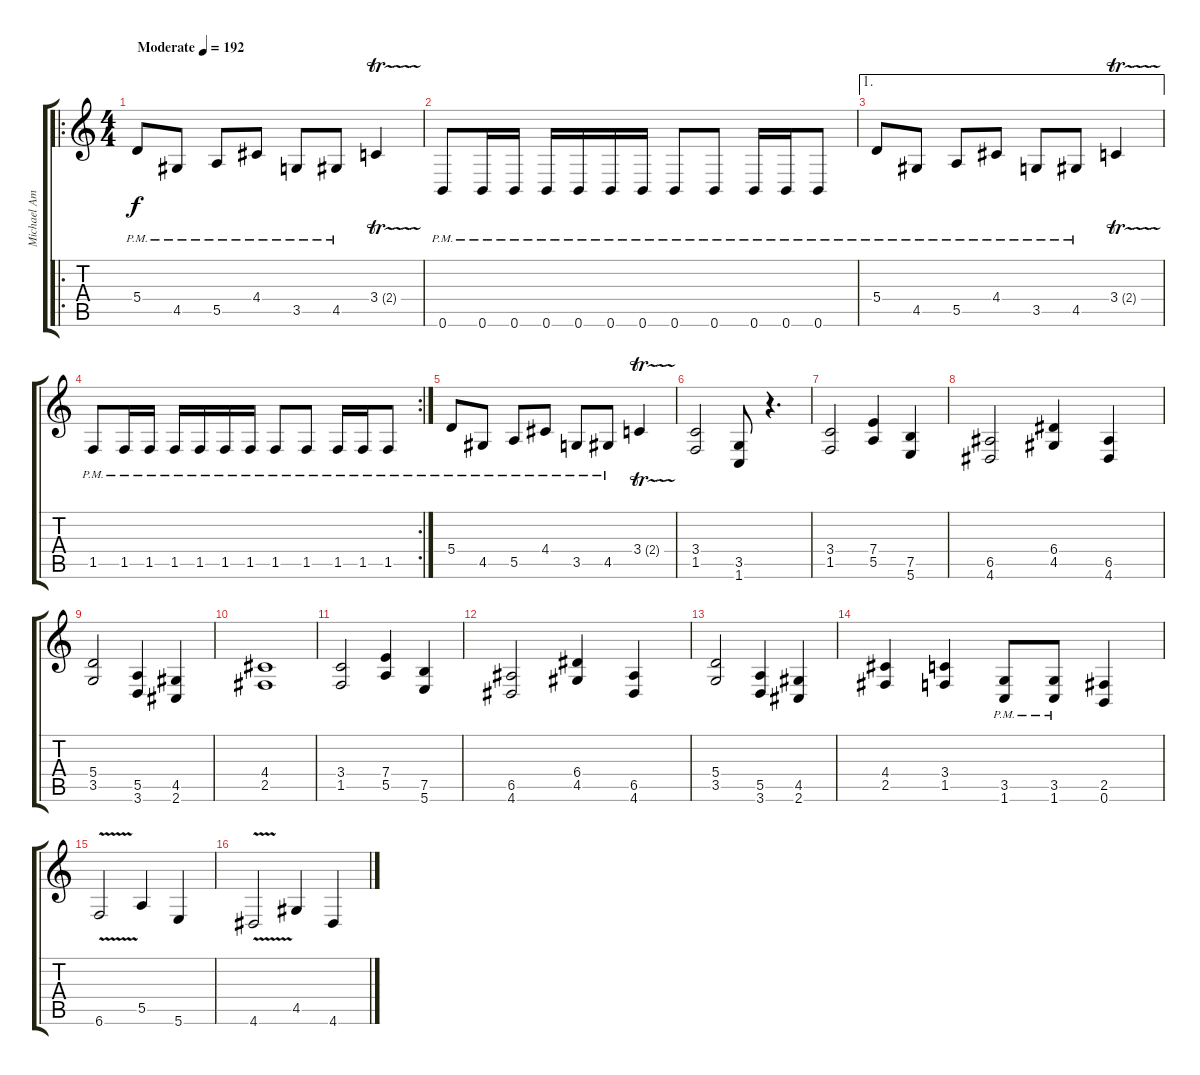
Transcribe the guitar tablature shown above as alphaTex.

\track ("Michael Amott" "Michael Am") {instrument distortionguitar}
\staff {score tabs}
\tuning (B3 Gb3 D3 A2 E2 B1) {hide}
\ro
\ts (4 4)
\tempo (192 "Moderate")
\clef g2
\ks c
5.4{pm}.8{dy f instrument distortionguitar} 4.5{pm}.8 5.5{pm}.8 4.4{pm}.8 3.5{pm}.8 4.5{pm}.8 3.4{tr (2 16)}.4 |
0.6{pm}.8 0.6{pm}.16 0.6{pm}.16 0.6{pm}.16 0.6{pm}.16 0.6{pm}.16 0.6{pm}.16 0.6{pm}.8 0.6{pm}.8 0.6{pm}.16 0.6{pm}.16 0.6{pm}.8 |
\ae 1
5.4{pm}.8 4.5{pm}.8 5.5{pm}.8 4.4{pm}.8 3.5{pm}.8 4.5{pm}.8 3.4{tr (2 16)}.4 |
\rc 2
1.5{pm}.8 1.5{pm}.16 1.5{pm}.16 1.5{pm}.16 1.5{pm}.16 1.5{pm}.16 1.5{pm}.16 1.5{pm}.8 1.5{pm}.8 1.5{pm}.16 1.5{pm}.16 1.5{pm}.8 |
5.4{pm}.8 4.5{pm}.8 5.5{pm}.8 4.4{pm}.8 3.5{pm}.8 4.5{pm}.8 3.4{tr (2 16)}.4 |
(3.4 1.5).2 (3.5 1.6).8 r.4{d} |
(3.4 1.5).2 (7.4 5.5).4 (7.5 5.6).4 |
(6.5 4.6).2 (6.4 4.5).4 (6.5 4.6).4 |
(5.4 3.5).2 (5.5 3.6).4 (4.5 2.6).4 |
(4.4 2.5).1 |
(3.4 1.5).2 (7.4 5.5).4 (7.5 5.6).4 |
(6.5 4.6).2 (6.4 4.5).4 (6.5 4.6).4 |
(5.4 3.5).2 (5.5 3.6).4 (4.5 2.6).4 |
(4.4 2.5).4 (3.4 1.5).4 (3.5{pm} 1.6{pm}).8 (3.5{pm} 1.6{pm}).8 (2.5 0.6).4 |
6.6{v}.2 5.5.4 5.6.4 |
4.6{v}.2 4.5.4 4.6.4
